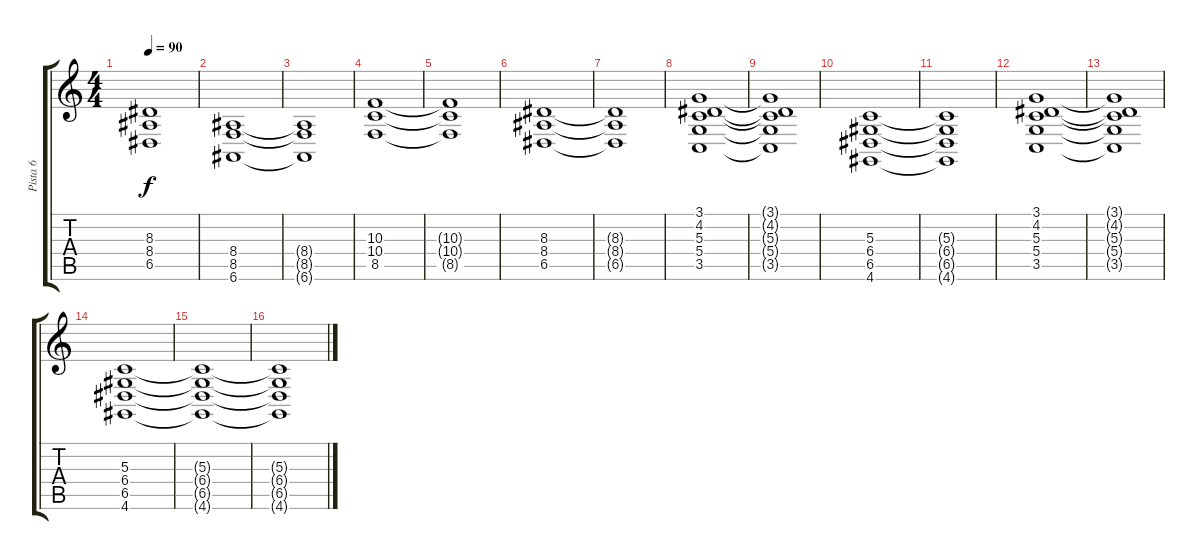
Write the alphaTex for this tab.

\track ("Pista 6" "Pista 6") {instrument stringensemble1}
\staff {score tabs}
\tuning (E4 B3 G3 D3 A2 E2) {hide}
\ts (4 4)
\tempo 90
\clef g2
\ks c
(8.3{t} 8.4{t} 6.5{t}).1{dy f} |
(8.4 8.5 6.6).1 |
(8.4{t} 8.5{t} 6.6{t}).1 |
(10.3 10.4 8.5).1 |
(10.3{t} 10.4{t} 8.5{t}).1 |
(8.3 8.4 6.5).1 |
(8.3{t} 8.4{t} 6.5{t}).1 |
(3.1 4.2 5.3 5.4 3.5).1 |
(3.1{t} 4.2{t} 5.3{t} 5.4{t} 3.5{t}).1 |
(5.3 6.4 6.5 4.6).1 |
(5.3{t} 6.4{t} 6.5{t} 4.6{t}).1 |
(3.1 4.2 5.3 5.4 3.5).1 |
(3.1{t} 4.2{t} 5.3{t} 5.4{t} 3.5{t}).1 |
(5.3 6.4 6.5 4.6).1 |
(5.3{t} 6.4{t} 6.5{t} 4.6{t}).1 |
(5.3{t} 6.4{t} 6.5{t} 4.6{t}).1
